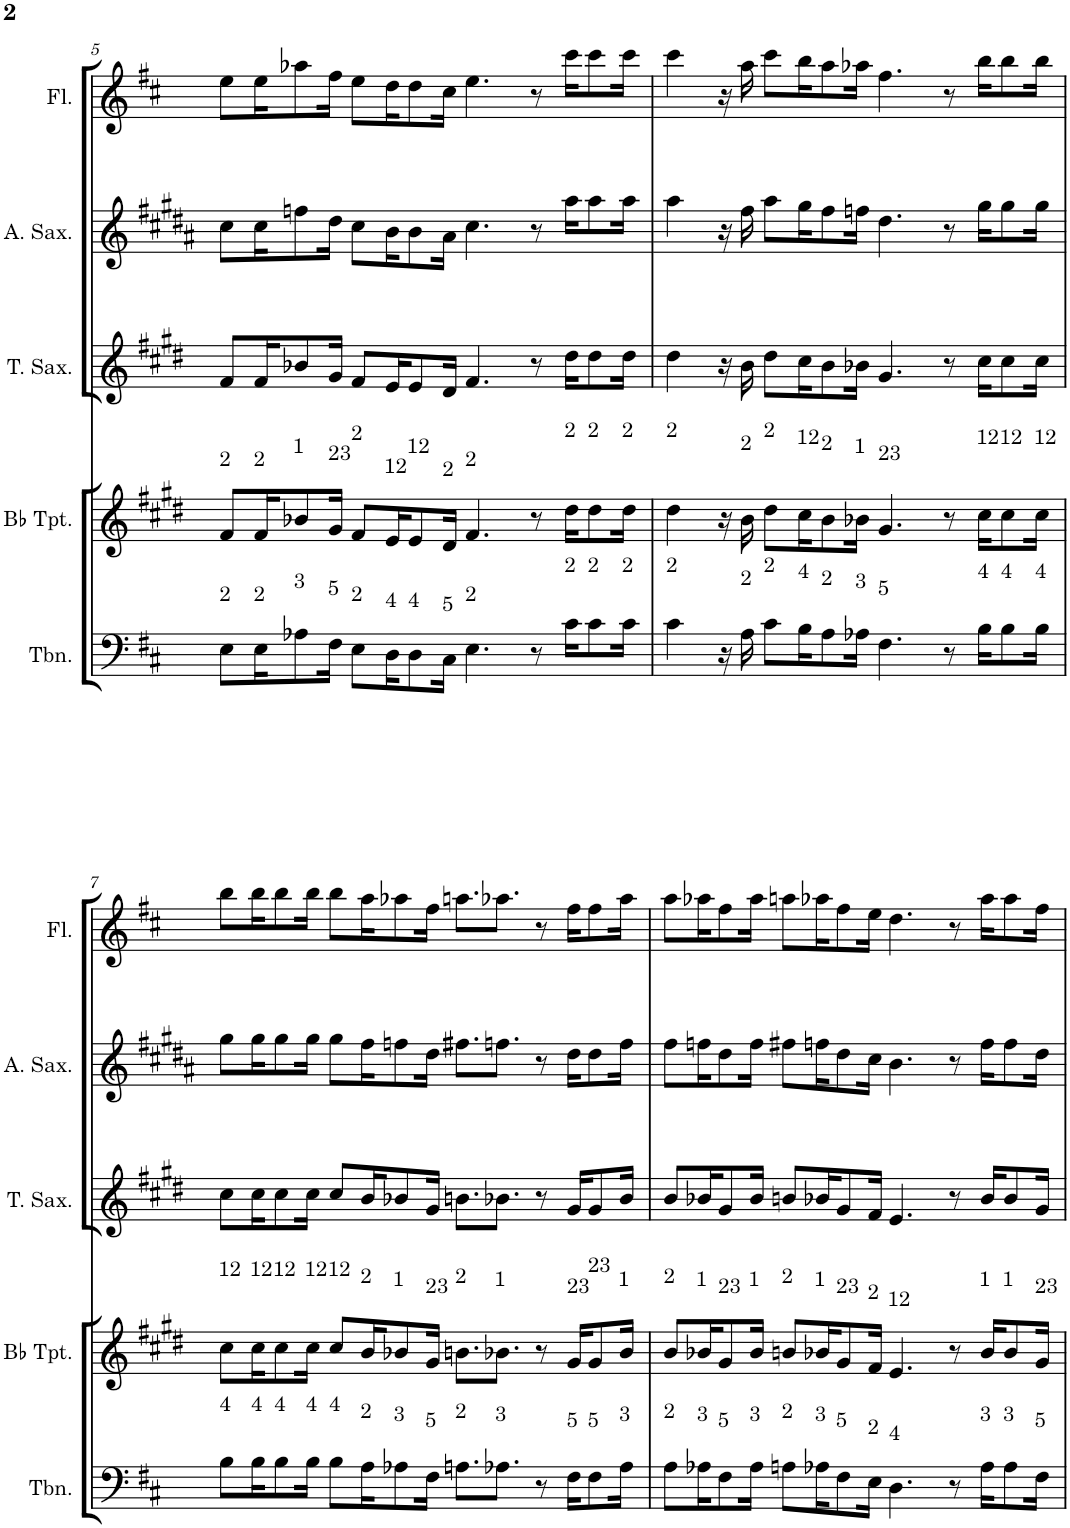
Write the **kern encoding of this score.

**kern	**kern	**kern	**kern	**kern
*part5	*part4	*part3	*part2	*part1
*staff5	*staff4	*staff3	*staff2	*staff1
*I"Trombone	*I"Bb Trumpet	*I"Tenor Saxophone	*I"Alto Saxophone	*I"Flute
*I'Tbn.	*I'Bb Tpt.	*I'T. Sax.	*I'A. Sax.	*I'Fl.
!!LO:PB:g=z
*clefF4	*clefG2	*clefG2	*clefG2	*clefG2
*	*Trd1c2	*Trd8c14	*Trd5c9	*
*k[f#c#]	*k[f#c#g#d#]	*k[f#c#g#d#]	*k[f#c#g#d#a#]	*k[f#c#]
*M12/8	*M12/8	*M12/8	*M12/8	*M12/8
=5	=5	=5	=5	=5
!	!LO:TX:a:t=2	!	!	!
!LO:TX:a:t=2	!	!	!	!
8E\L	8f#/L	8f#/L	8cc#\L	8ee\L
!	!LO:TX:a:t=2	!	!	!
!LO:TX:a:t=2	!	!	!	!
16E\K	16f#/K	16f#/K	16cc#\K	16ee\K
!	!LO:TX:a:t=1	!	!	!
!LO:TX:a:t=3	!	!	!	!
8A-X\	8b-X/	8b-X/	8ffn\	8aa-X\
!	!LO:TX:a:t=23	!	!	!
!LO:TX:a:t=5	!	!	!	!
16F#\Jk	16g#/Jk	16g#/Jk	16dd#\Jk	16ff#\Jk
!	!LO:TX:a:t=2	!	!	!
!LO:TX:a:t=2	!	!	!	!
8E\L	8f#/L	8f#/L	8cc#\L	8ee\L
!	!LO:TX:a:t=12	!	!	!
!LO:TX:a:t=4	!	!	!	!
16D\K	16e/K	16e/K	16b\K	16dd\K
!	!LO:TX:a:t=12	!	!	!
!LO:TX:a:t=4	!	!	!	!
8D\	8e/	8e/	8b\	8dd\
!	!LO:TX:a:t=2	!	!	!
!LO:TX:a:t=5	!	!	!	!
16C#\Jk	16d#/Jk	16d#/Jk	16a#\Jk	16cc#\Jk
!	!LO:TX:a:t=2	!	!	!
!LO:TX:a:t=2	!	!	!	!
4.E\	4.f#/	4.f#/	4.cc#\	4.ee\
8r	8r	8r	8r	8r
!	!LO:TX:a:t=2	!	!	!
!LO:TX:a:t=2	!	!	!	!
16c#\KL	16dd#\KL	16dd#\KL	16aa#\KL	16ccc#\KL
!	!LO:TX:a:t=2	!	!	!
!LO:TX:a:t=2	!	!	!	!
8c#\	8dd#\	8dd#\	8aa#\	8ccc#\
!	!LO:TX:a:t=2	!	!	!
!LO:TX:a:t=2	!	!	!	!
16c#\Jk	16dd#\Jk	16dd#\Jk	16aa#\Jk	16ccc#\Jk
=6	=6	=6	=6	=6
!	!LO:TX:a:t=2	!	!	!
!LO:TX:a:t=2	!	!	!	!
4c#\	4dd#\	4dd#\	4aa#\	4ccc#\
16r	16r	16r	16r	16r
!	!LO:TX:a:t=2	!	!	!
!LO:TX:a:t=2	!	!	!	!
16A\	16b\	16b\	16ff#\	16aa\
!	!LO:TX:a:t=2	!	!	!
!LO:TX:a:t=2	!	!	!	!
8c#\L	8dd#\L	8dd#\L	8aa#\L	8ccc#\L
!	!LO:TX:a:t=12	!	!	!
!LO:TX:a:t=4	!	!	!	!
16B\K	16cc#\K	16cc#\K	16gg#\K	16bb\K
!	!LO:TX:a:t=2	!	!	!
!LO:TX:a:t=2	!	!	!	!
8A\	8b\	8b\	8ff#\	8aa\
!	!LO:TX:a:t=1	!	!	!
!LO:TX:a:t=3	!	!	!	!
16A-X\Jk	16b-X\Jk	16b-X\Jk	16ffn\Jk	16aa-X\Jk
!	!LO:TX:a:t=23	!	!	!
!LO:TX:a:t=5	!	!	!	!
4.F#\	4.g#/	4.g#/	4.dd#\	4.ff#\
8r	8r	8r	8r	8r
!	!LO:TX:a:t=12	!	!	!
!LO:TX:a:t=4	!	!	!	!
16B\KL	16cc#\KL	16cc#\KL	16gg#\KL	16bb\KL
!	!LO:TX:a:t=12	!	!	!
!LO:TX:a:t=4	!	!	!	!
8B\	8cc#\	8cc#\	8gg#\	8bb\
!	!LO:TX:a:t=12	!	!	!
!LO:TX:a:t=4	!	!	!	!
16B\Jk	16cc#\Jk	16cc#\Jk	16gg#\Jk	16bb\Jk
!!LO:LB:g=z
=7	=7	=7	=7	=7
!	!LO:TX:a:t=12	!	!	!
!LO:TX:a:t=4	!	!	!	!
8B\L	8cc#\L	8cc#\L	8gg#\L	8bb\L
!	!LO:TX:a:t=12	!	!	!
!LO:TX:a:t=4	!	!	!	!
16B\K	16cc#\K	16cc#\K	16gg#\K	16bb\K
!	!LO:TX:a:t=12	!	!	!
!LO:TX:a:t=4	!	!	!	!
8B\	8cc#\	8cc#\	8gg#\	8bb\
!	!LO:TX:a:t=12	!	!	!
!LO:TX:a:t=4	!	!	!	!
16B\Jk	16cc#\Jk	16cc#\Jk	16gg#\Jk	16bb\Jk
!	!LO:TX:a:t=12	!	!	!
!LO:TX:a:t=4	!	!	!	!
8B\L	8cc#/L	8cc#/L	8gg#\L	8bb\L
!	!LO:TX:a:t=2	!	!	!
!LO:TX:a:t=2	!	!	!	!
16A\K	16b/K	16b/K	16ff#\K	16aa\K
!	!LO:TX:a:t=1	!	!	!
!LO:TX:a:t=3	!	!	!	!
8A-X\	8b-X/	8b-X/	8ffn\	8aa-X\
!	!LO:TX:a:t=23	!	!	!
!LO:TX:a:t=5	!	!	!	!
16F#\Jk	16g#/Jk	16g#/Jk	16dd#\Jk	16ff#\Jk
!	!LO:TX:a:t=2	!	!	!
!LO:TX:a:t=2	!	!	!	!
8.An\L	8.bn\L	8.bn\L	8.ff#X\L	8.aan\L
!	!LO:TX:a:t=1	!	!	!
!LO:TX:a:t=3	!	!	!	!
8.A-X\J	8.b-X\J	8.b-X\J	8.ffn\J	8.aa-X\J
8r	8r	8r	8r	8r
!	!LO:TX:a:t=23	!	!	!
!LO:TX:a:t=5	!	!	!	!
16F#\KL	16g#/KL	16g#/KL	16dd#\KL	16ff#\KL
!	!LO:TX:a:t=23	!	!	!
!LO:TX:a:t=5	!	!	!	!
8F#\	8g#/	8g#/	8dd#\	8ff#\
!	!LO:TX:a:t=1	!	!	!
!LO:TX:a:t=3	!	!	!	!
16A-\Jk	16b-/Jk	16b-/Jk	16ff\Jk	16aa-\Jk
=8	=8	=8	=8	=8
!	!LO:TX:a:t=2	!	!	!
!LO:TX:a:t=2	!	!	!	!
8A\L	8b/L	8b/L	8ff#\L	8aa\L
!	!LO:TX:a:t=1	!	!	!
!LO:TX:a:t=3	!	!	!	!
16A-X\K	16b-X/K	16b-X/K	16ffn\K	16aa-X\K
!	!LO:TX:a:t=23	!	!	!
!LO:TX:a:t=5	!	!	!	!
8F#\	8g#/	8g#/	8dd#\	8ff#\
!	!LO:TX:a:t=1	!	!	!
!LO:TX:a:t=3	!	!	!	!
16A-\Jk	16b-/Jk	16b-/Jk	16ff\Jk	16aa-\Jk
!	!LO:TX:a:t=2	!	!	!
!LO:TX:a:t=2	!	!	!	!
8An\L	8bn/L	8bn/L	8ff#X\L	8aan\L
!	!LO:TX:a:t=1	!	!	!
!LO:TX:a:t=3	!	!	!	!
16A-X\K	16b-X/K	16b-X/K	16ffn\K	16aa-X\K
!	!LO:TX:a:t=23	!	!	!
!LO:TX:a:t=5	!	!	!	!
8F#\	8g#/	8g#/	8dd#\	8ff#\
!	!LO:TX:a:t=2	!	!	!
!LO:TX:a:t=2	!	!	!	!
16E\Jk	16f#/Jk	16f#/Jk	16cc#\Jk	16ee\Jk
!	!LO:TX:a:t=12	!	!	!
!LO:TX:a:t=4	!	!	!	!
4.D\	4.e/	4.e/	4.b\	4.dd\
8r	8r	8r	8r	8r
!	!LO:TX:a:t=1	!	!	!
!LO:TX:a:t=3	!	!	!	!
16A-\KL	16b-/KL	16b-/KL	16ff\KL	16aa-\KL
!	!LO:TX:a:t=1	!	!	!
!LO:TX:a:t=3	!	!	!	!
8A-\	8b-/	8b-/	8ff\	8aa-\
!	!LO:TX:a:t=23	!	!	!
!LO:TX:a:t=5	!	!	!	!
16F#\Jk	16g#/Jk	16g#/Jk	16dd#\Jk	16ff#\Jk
=	=	=	=	=
*-	*-	*-	*-	*-
